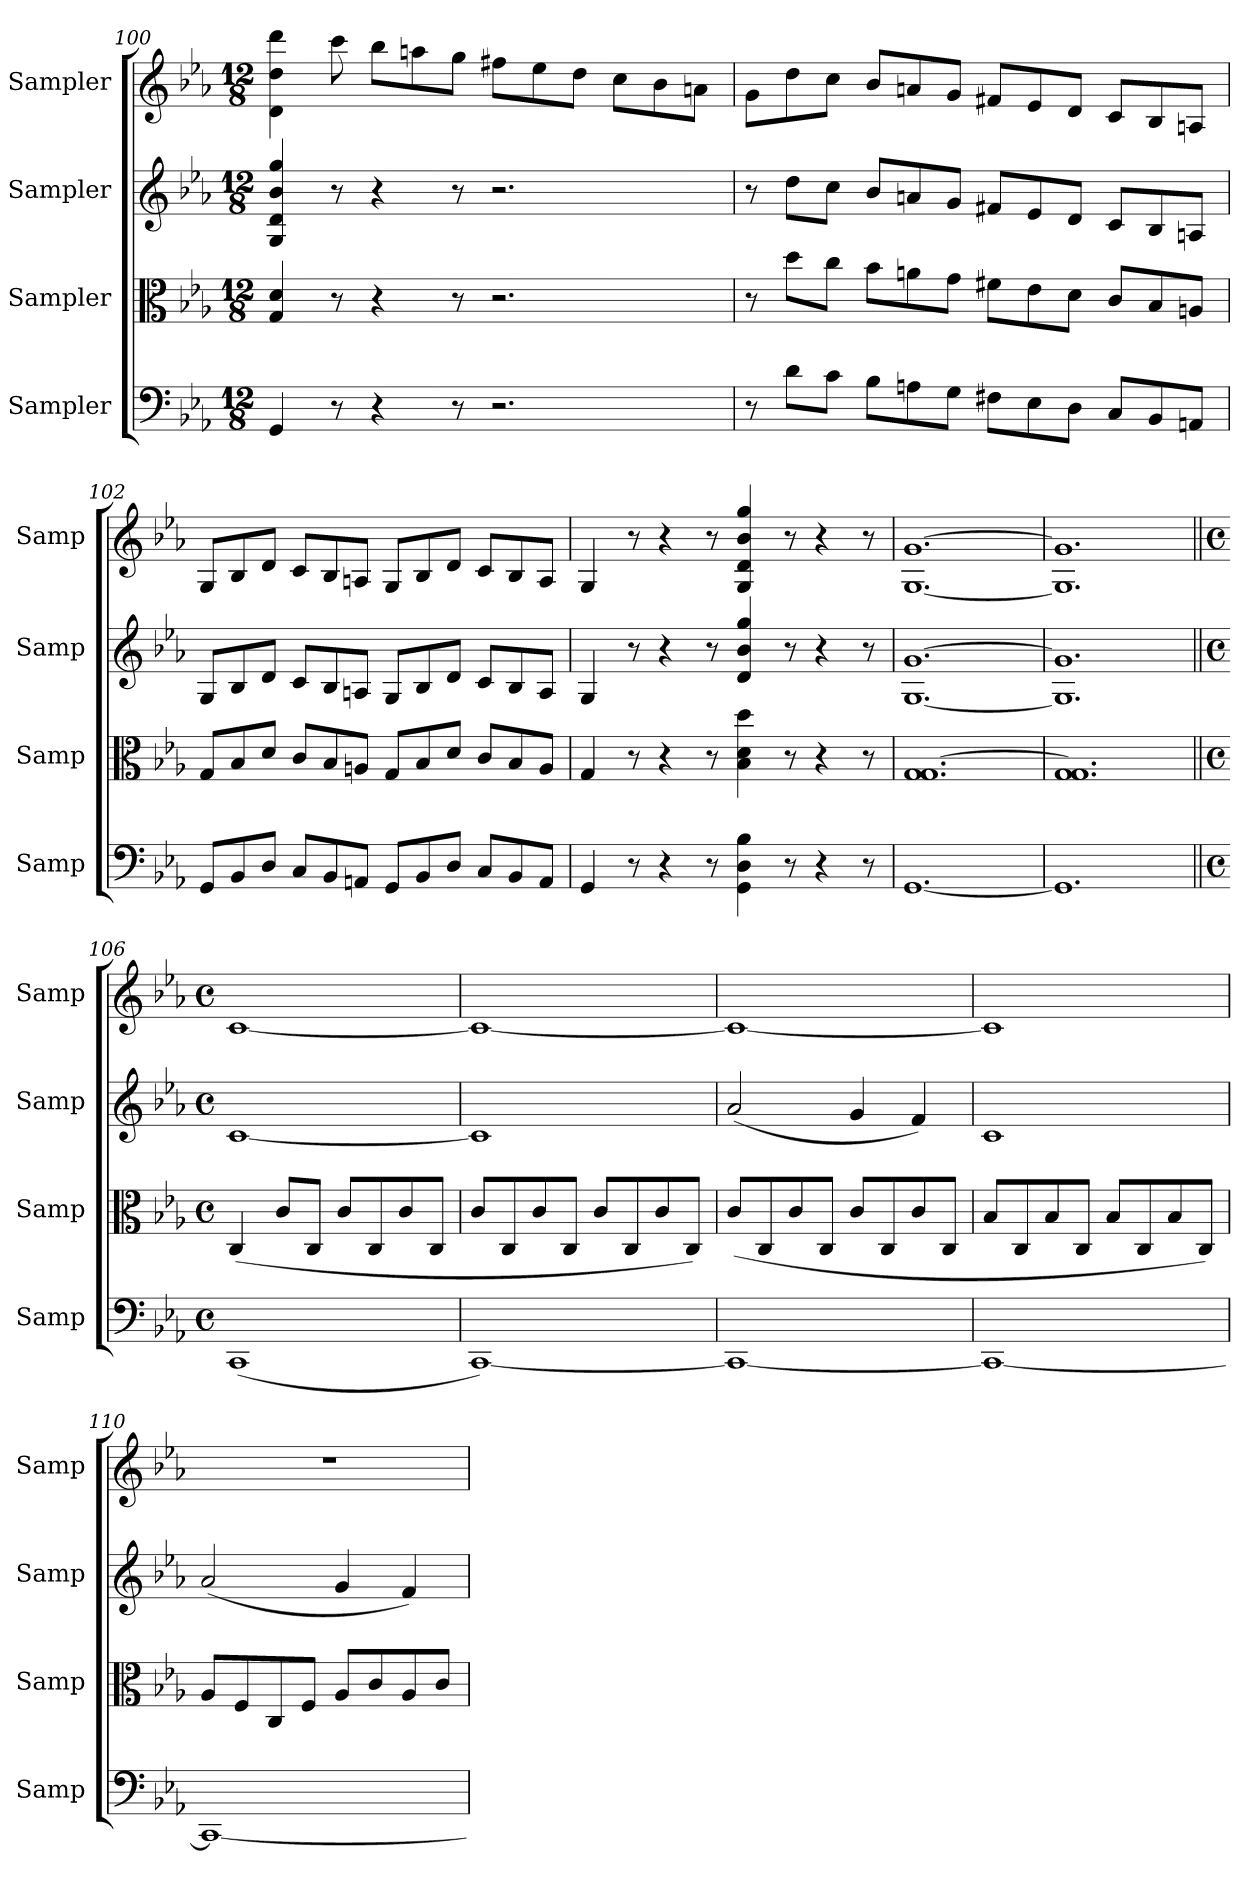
**kern	**kern	**kern	**kern
*part4	*part3	*part2	*part1
*staff4	*staff3	*staff2	*staff1
*I"Sampler	*I"Sampler	*I"Sampler	*I"Sampler
*I'Samp	*I'Samp	*I'Samp	*I'Samp
*clefF4	*clefC3	*clefG2	*clefG2
*k[b-e-a-]	*k[b-e-a-]	*k[b-e-a-]	*k[b-e-a-]
*M12/8	*M12/8	*M12/8	*M12/8
=100	=100	=100	=100
4GG/	4G/ 4d/	4G/ 4d/ 4b-/ 4gg/	4d\ 4dd\ 4ddd\
8r	8r	8r	8ccc\
4r	4r	4r	8bb-\L
.	.	.	8aan\
8r	8r	8r	8gg\J
2.r	2.r	2.r	8ff#X\L
.	.	.	8ee-\
.	.	.	8dd\J
.	.	.	8cc\L
.	.	.	8b-\
.	.	.	8an\J
!!LO:LB:g=z
=101	=101	=101	=101
8r	8r	8r	8g\L
8d\L	8dd\L	8dd\L	8dd\
8c\J	8cc\J	8cc\J	8cc\J
8B-\L	8b-\L	8b-/L	8b-/L
8An\	8an\	8an/	8an/
8G\J	8g\J	8g/J	8g/J
8F#X\L	8f#X\L	8f#X/L	8f#X/L
8E-\	8e-\	8e-/	8e-/
8D\J	8d\J	8d/J	8d/J
8C/L	8c/L	8c/L	8c/L
8BB-/	8B-/	8B-/	8B-/
8AAn/J	8An/J	8An/J	8An/J
=102	=102	=102	=102
8GG/L	8G/L	8G/L	8G/L
8BB-/	8B-/	8B-/	8B-/
8D/J	8d/J	8d/J	8d/J
8C/L	8c/L	8c/L	8c/L
8BB-/	8B-/	8B-/	8B-/
8AAn/J	8An/J	8An/J	8An/J
8GG/L	8G/L	8G/L	8G/L
8BB-/	8B-/	8B-/	8B-/
8D/J	8d/J	8d/J	8d/J
8C/L	8c/L	8c/L	8c/L
8BB-/	8B-/	8B-/	8B-/
8AA/J	8A/J	8A/J	8A/J
=103	=103	=103	=103
4GG/	4G/	4G/	4G/
8r	8r	8r	8r
4r	4r	4r	4r
8r	8r	8r	8r
4GG\ 4D\ 4B-\	4B-\ 4d\ 4dd\	4d/ 4b-/ 4gg/	4G/ 4d/ 4b-/ 4gg/
8r	8r	8r	8r
4r	4r	4r	4r
8r	8r	8r	8r
=104	=104	=104	=104
[1.GG	1.G [1.G	[1.G [1.g	[1.G [1.g
=105	=105	=105	=105
1.GG]	1.G 1.G]	1.G] 1.g]	1.G] 1.g]
=106||	=106||	=106||	=106||
*M4/4	*M4/4	*M4/4	*M4/4
*met(c)	*met(c)	*met(c)	*met(c)
(1CC	(4C/	[1c	[1c
.	8c/L	.	.
.	8C/J	.	.
.	8c/L	.	.
.	8C/	.	.
.	8c/	.	.
.	8C/J	.	.
=107	=107	=107	=107
[1CC)	8c/L	1c]	1c_
.	8C/	.	.
.	8c/	.	.
.	8C/J	.	.
.	8c/L	.	.
.	8C/	.	.
.	8c/	.	.
.	8C/J)	.	.
!!LO:LB:g=z
=108	=108	=108	=108
1CC_	(8c/L	(2a-/	1c_
.	8C/	.	.
.	8c/	.	.
.	8C/J	.	.
.	8c/L	4g/	.
.	8C/	.	.
.	8c/	4f/)	.
.	8C/J	.	.
=109	=109	=109	=109
1CC_	8B-/L	1c	1c]
.	8C/	.	.
.	8B-/	.	.
.	8C/J	.	.
.	8B-/L	.	.
.	8C/	.	.
.	8B-/	.	.
.	8C/J)	.	.
=110	=110	=110	=110
1CC_	8A-/L	(2a-/	1r
.	8F/	.	.
.	8C/	.	.
.	8F/J	.	.
.	8A-/L	4g/	.
.	8c/	.	.
.	8A-/	4f/)	.
.	8c/J	.	.
=	=	=	=
*-	*-	*-	*-
